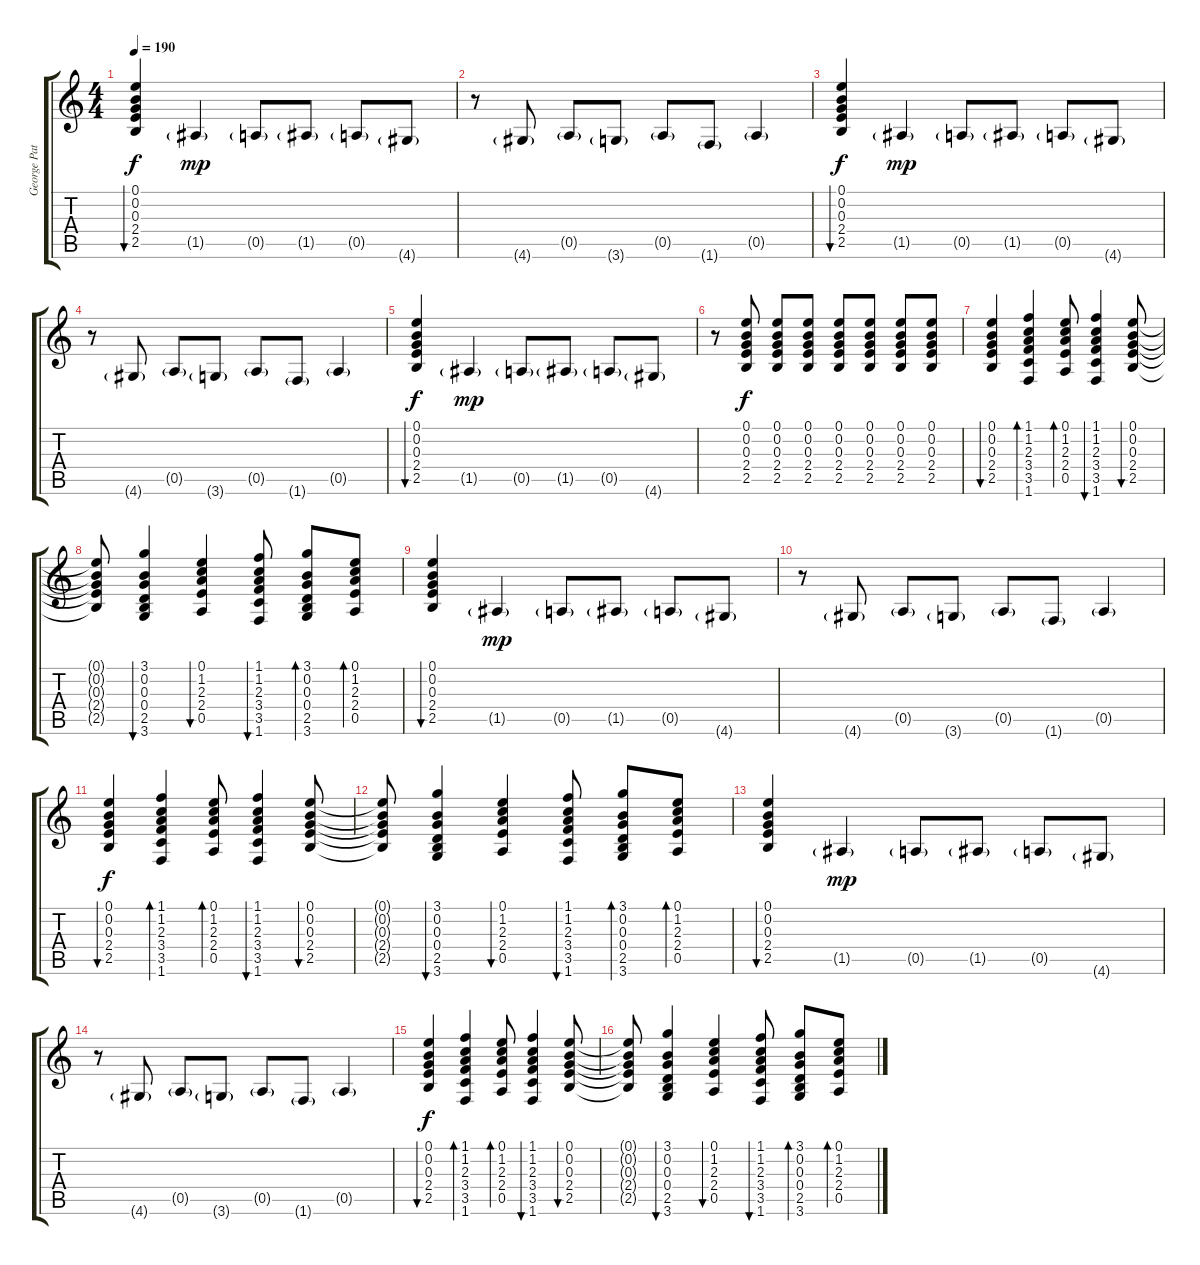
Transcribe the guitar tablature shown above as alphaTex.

\track ("George Patas" "George Pat") {instrument electricguitarclean}
\staff {score tabs}
\tuning (E4 B3 G3 D3 A2 E2) {hide}
\ts (4 4)
\tempo 190
\clef g2
\ks c
(0.1 0.2 0.3 2.4 2.5).4{bu 240 dy f} 1.5{g}.4{dy mp} 0.5{g}.8 1.5{g}.8 0.5{g}.8 4.6{g}.8 |
r.8 4.6{g}.8 0.5{g}.8 3.6{g}.8 0.5{g}.8 1.6{g}.8 0.5{g}.4 |
(0.1 0.2 0.3 2.4 2.5).4{bu 240 dy f} 1.5{g}.4{dy mp} 0.5{g}.8 1.5{g}.8 0.5{g}.8 4.6{g}.8 |
r.8 4.6{g}.8 0.5{g}.8 3.6{g}.8 0.5{g}.8 1.6{g}.8 0.5{g}.4 |
(0.1 0.2 0.3 2.4 2.5).4{bu 240 dy f} 1.5{g}.4{dy mp} 0.5{g}.8 1.5{g}.8 0.5{g}.8 4.6{g}.8 |
r.8 (0.1 0.2 0.3 2.4 2.5).8{dy f} (0.1 0.2 0.3 2.4 2.5).8 (0.1 0.2 0.3 2.4 2.5).8 (0.1 0.2 0.3 2.4 2.5).8 (0.1 0.2 0.3 2.4 2.5).8 (0.1 0.2 0.3 2.4 2.5).8 (0.1 0.2 0.3 2.4 2.5).8 |
(0.1 0.2 0.3 2.4 2.5).4{bu 120} (1.1 1.2 2.3 3.4 3.5 1.6).4{bd 120} (0.1 1.2 2.3 2.4 0.5).8{bd 120} (1.1 1.2 2.3 3.4 3.5 1.6).4{bu 120} (0.1 0.2 0.3 2.4 2.5).8{bu 120} |
(0.1{t} 0.2{t} 0.3{t} 2.4{t} 2.5{t}).8 (3.1 0.2 0.3 0.4 2.5 3.6).4{bu 120} (0.1 1.2 2.3 2.4 0.5).4{bu 120} (1.1 1.2 2.3 3.4 3.5 1.6).8{bu 120} (3.1 0.2 0.3 0.4 2.5 3.6).8{bd 120} (0.1 1.2 2.3 2.4 0.5).8{bd 120} |
(0.1 0.2 0.3 2.4 2.5).4{bu 240} 1.5{g}.4{dy mp} 0.5{g}.8 1.5{g}.8 0.5{g}.8 4.6{g}.8 |
r.8 4.6{g}.8 0.5{g}.8 3.6{g}.8 0.5{g}.8 1.6{g}.8 0.5{g}.4 |
(0.1 0.2 0.3 2.4 2.5).4{bu 120 dy f} (1.1 1.2 2.3 3.4 3.5 1.6).4{bd 120} (0.1 1.2 2.3 2.4 0.5).8{bd 120} (1.1 1.2 2.3 3.4 3.5 1.6).4{bu 120} (0.1 0.2 0.3 2.4 2.5).8{bu 120} |
(0.1{t} 0.2{t} 0.3{t} 2.4{t} 2.5{t}).8 (3.1 0.2 0.3 0.4 2.5 3.6).4{bu 120} (0.1 1.2 2.3 2.4 0.5).4{bu 120} (1.1 1.2 2.3 3.4 3.5 1.6).8{bu 120} (3.1 0.2 0.3 0.4 2.5 3.6).8{bd 120} (0.1 1.2 2.3 2.4 0.5).8{bd 120} |
(0.1 0.2 0.3 2.4 2.5).4{bu 240} 1.5{g}.4{dy mp} 0.5{g}.8 1.5{g}.8 0.5{g}.8 4.6{g}.8 |
r.8 4.6{g}.8 0.5{g}.8 3.6{g}.8 0.5{g}.8 1.6{g}.8 0.5{g}.4 |
(0.1 0.2 0.3 2.4 2.5).4{bu 120 dy f} (1.1 1.2 2.3 3.4 3.5 1.6).4{bd 120} (0.1 1.2 2.3 2.4 0.5).8{bd 120} (1.1 1.2 2.3 3.4 3.5 1.6).4{bu 120} (0.1 0.2 0.3 2.4 2.5).8{bu 120} |
(0.1{t} 0.2{t} 0.3{t} 2.4{t} 2.5{t}).8 (3.1 0.2 0.3 0.4 2.5 3.6).4{bu 120} (0.1 1.2 2.3 2.4 0.5).4{bu 120} (1.1 1.2 2.3 3.4 3.5 1.6).8{bu 120} (3.1 0.2 0.3 0.4 2.5 3.6).8{bd 120} (0.1 1.2 2.3 2.4 0.5).8{bd 120}
